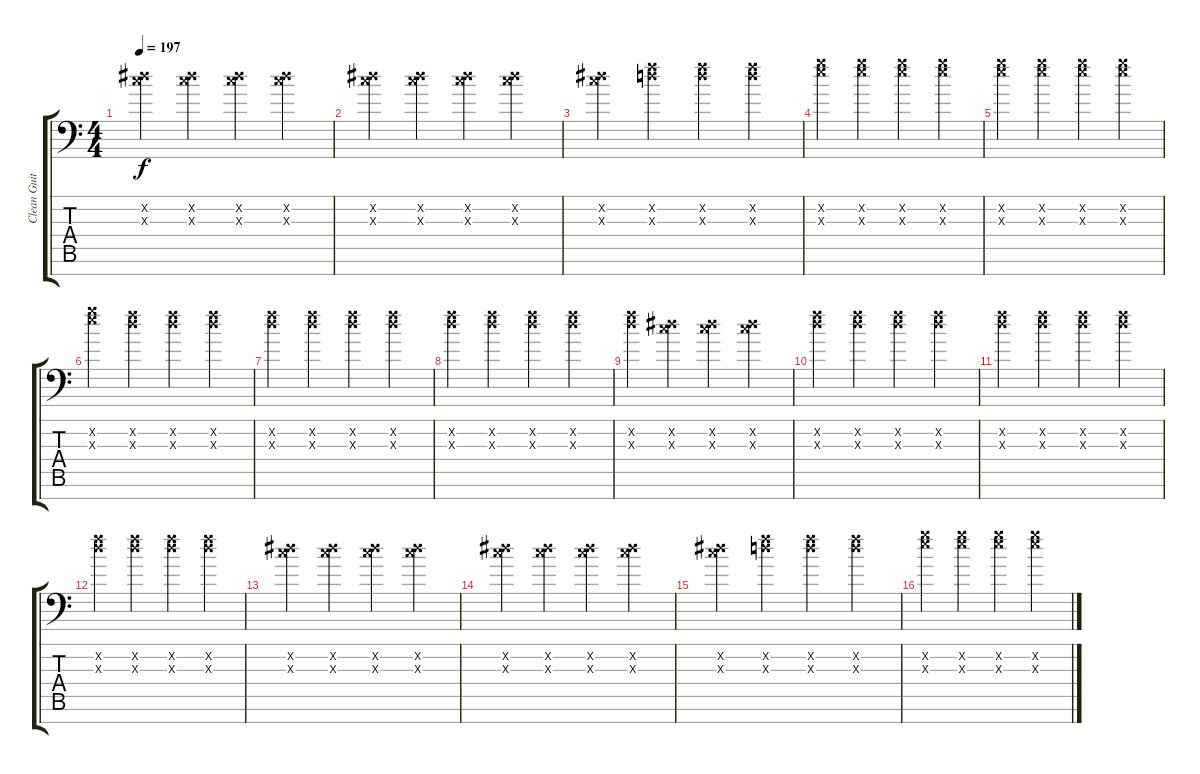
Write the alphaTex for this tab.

\track ("Clean Guitar 1" "Clean Guit") {instrument electricguitarclean}
\staff {score tabs}
\tuning (C4 G3 D3 Bb2 F2 C2 F1) {hide}
\ts (4 4)
\tempo 197
\clef f4
\ks c
(8.2{x} 10.3{x}).4{dy f} (8.2{x} 10.3{x}).4 (8.2{x} 10.3{x}).4 (8.2{x} 10.3{x}).4 |
(8.2{x} 10.3{x}).4 (8.2{x} 10.3{x}).4 (8.2{x} 10.3{x}).4 (8.2{x} 10.3{x}).4 |
(8.2{x} 10.3{x}).4 (10.2{x} 12.3{x}).4 (10.2{x} 12.3{x}).4 (10.2{x} 12.3{x}).4 |
(12.2{x} 14.3{x}).4 (12.2{x} 14.3{x}).4 (12.2{x} 14.3{x}).4 (12.2{x} 14.3{x}).4 |
(12.2{x} 14.3{x}).4 (12.2{x} 14.3{x}).4 (12.2{x} 14.3{x}).4 (12.2{x} 14.3{x}).4 |
(12.2{x} 14.3{x}).4 (10.2{x} 12.3{x}).4 (10.2{x} 12.3{x}).4 (10.2{x} 12.3{x}).4 |
(10.2{x} 12.3{x}).4 (10.2{x} 12.3{x}).4 (10.2{x} 12.3{x}).4 (10.2{x} 12.3{x}).4 |
(10.2{x} 12.3{x}).4 (10.2{x} 12.3{x}).4 (10.2{x} 12.3{x}).4 (10.2{x} 12.3{x}).4 |
(10.2{x} 12.3{x}).4 (8.2{x} 10.3{x}).4 (8.2{x} 10.3{x}).4 (8.2{x} 10.3{x}).4 |
(10.2{x} 12.3{x}).4 (10.2{x} 12.3{x}).4 (10.2{x} 12.3{x}).4 (10.2{x} 12.3{x}).4 |
(10.2{x} 12.3{x}).4 (10.2{x} 12.3{x}).4 (10.2{x} 12.3{x}).4 (10.2{x} 12.3{x}).4 |
(10.2{x} 12.3{x}).4 (10.2{x} 12.3{x}).4 (10.2{x} 12.3{x}).4 (10.2{x} 12.3{x}).4 |
(8.2{x} 10.3{x}).4 (8.2{x} 10.3{x}).4 (8.2{x} 10.3{x}).4 (8.2{x} 10.3{x}).4 |
(8.2{x} 10.3{x}).4 (8.2{x} 10.3{x}).4 (8.2{x} 10.3{x}).4 (8.2{x} 10.3{x}).4 |
(8.2{x} 10.3{x}).4 (10.2{x} 12.3{x}).4 (10.2{x} 12.3{x}).4 (10.2{x} 12.3{x}).4 |
(12.2{x} 14.3{x}).4 (12.2{x} 14.3{x}).4 (12.2{x} 14.3{x}).4 (12.2{x} 14.3{x}).4
